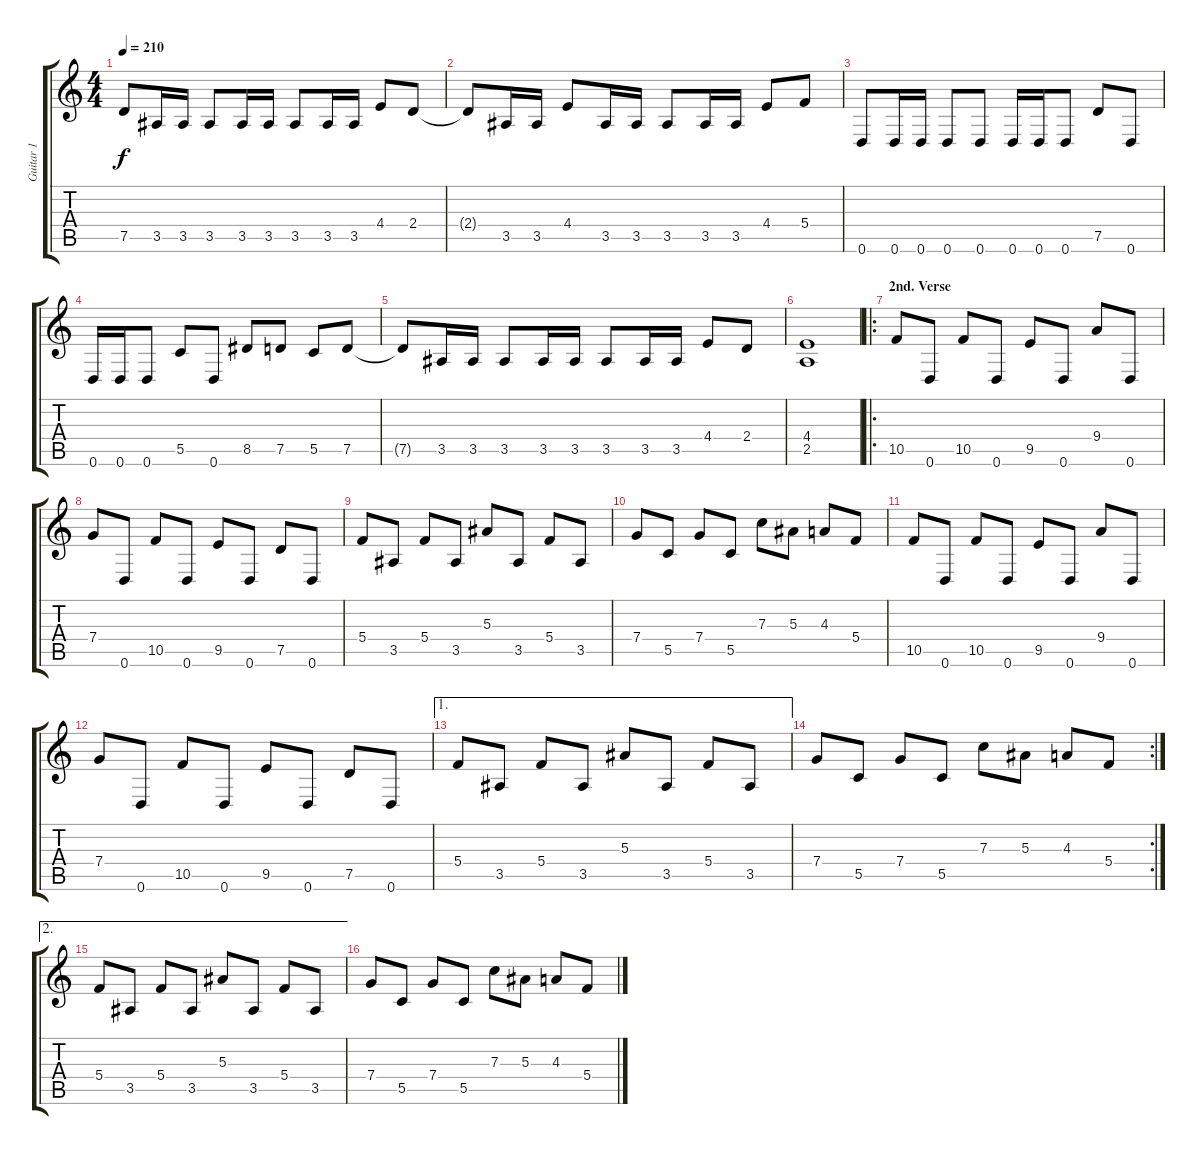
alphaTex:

\track ("Guitar 1" "Guitar 1") {instrument distortionguitar}
\staff {score tabs}
\tuning (D4 A3 F3 C3 G2 D2) {hide}
\ts (4 4)
\tempo 210
\clef g2
\ks c
7.5{t}.8{dy f} 3.5.16 3.5.16 3.5.8 3.5.16 3.5.16 3.5.8 3.5.16 3.5.16 4.4.8 2.4.8 |
2.4{t}.8 3.5.16 3.5.16 4.4.8 3.5.16 3.5.16 3.5.8 3.5.16 3.5.16 4.4.8 5.4.8 |
0.6.8 0.6.16 0.6.16 0.6.8 0.6.8 0.6.16 0.6.16 0.6.8 7.5.8 0.6.8 |
0.6.16 0.6.16 0.6.8 5.5.8 0.6.8 8.5.8 7.5.8 5.5.8 7.5.8 |
7.5{t}.8 3.5.16 3.5.16 3.5.8 3.5.16 3.5.16 3.5.8 3.5.16 3.5.16 4.4.8 2.4.8 |
(4.4 2.5).1 |
\ro
\section ("" "2nd. Verse")
10.5.8 0.6.8 10.5.8 0.6.8 9.5.8 0.6.8 9.4.8 0.6.8 |
7.4.8 0.6.8 10.5.8 0.6.8 9.5.8 0.6.8 7.5.8 0.6.8 |
5.4.8 3.5.8 5.4.8 3.5.8 5.3.8 3.5.8 5.4.8 3.5.8 |
7.4.8 5.5.8 7.4.8 5.5.8 7.3.8 5.3.8 4.3.8 5.4.8 |
10.5.8 0.6.8 10.5.8 0.6.8 9.5.8 0.6.8 9.4.8 0.6.8 |
7.4.8 0.6.8 10.5.8 0.6.8 9.5.8 0.6.8 7.5.8 0.6.8 |
\ae 1
5.4.8 3.5.8 5.4.8 3.5.8 5.3.8 3.5.8 5.4.8 3.5.8 |
\rc 2
7.4.8 5.5.8 7.4.8 5.5.8 7.3.8 5.3.8 4.3.8 5.4.8 |
\ae 2
5.4.8 3.5.8 5.4.8 3.5.8 5.3.8 3.5.8 5.4.8 3.5.8 |
7.4.8 5.5.8 7.4.8 5.5.8 7.3.8 5.3.8 4.3.8 5.4.8
